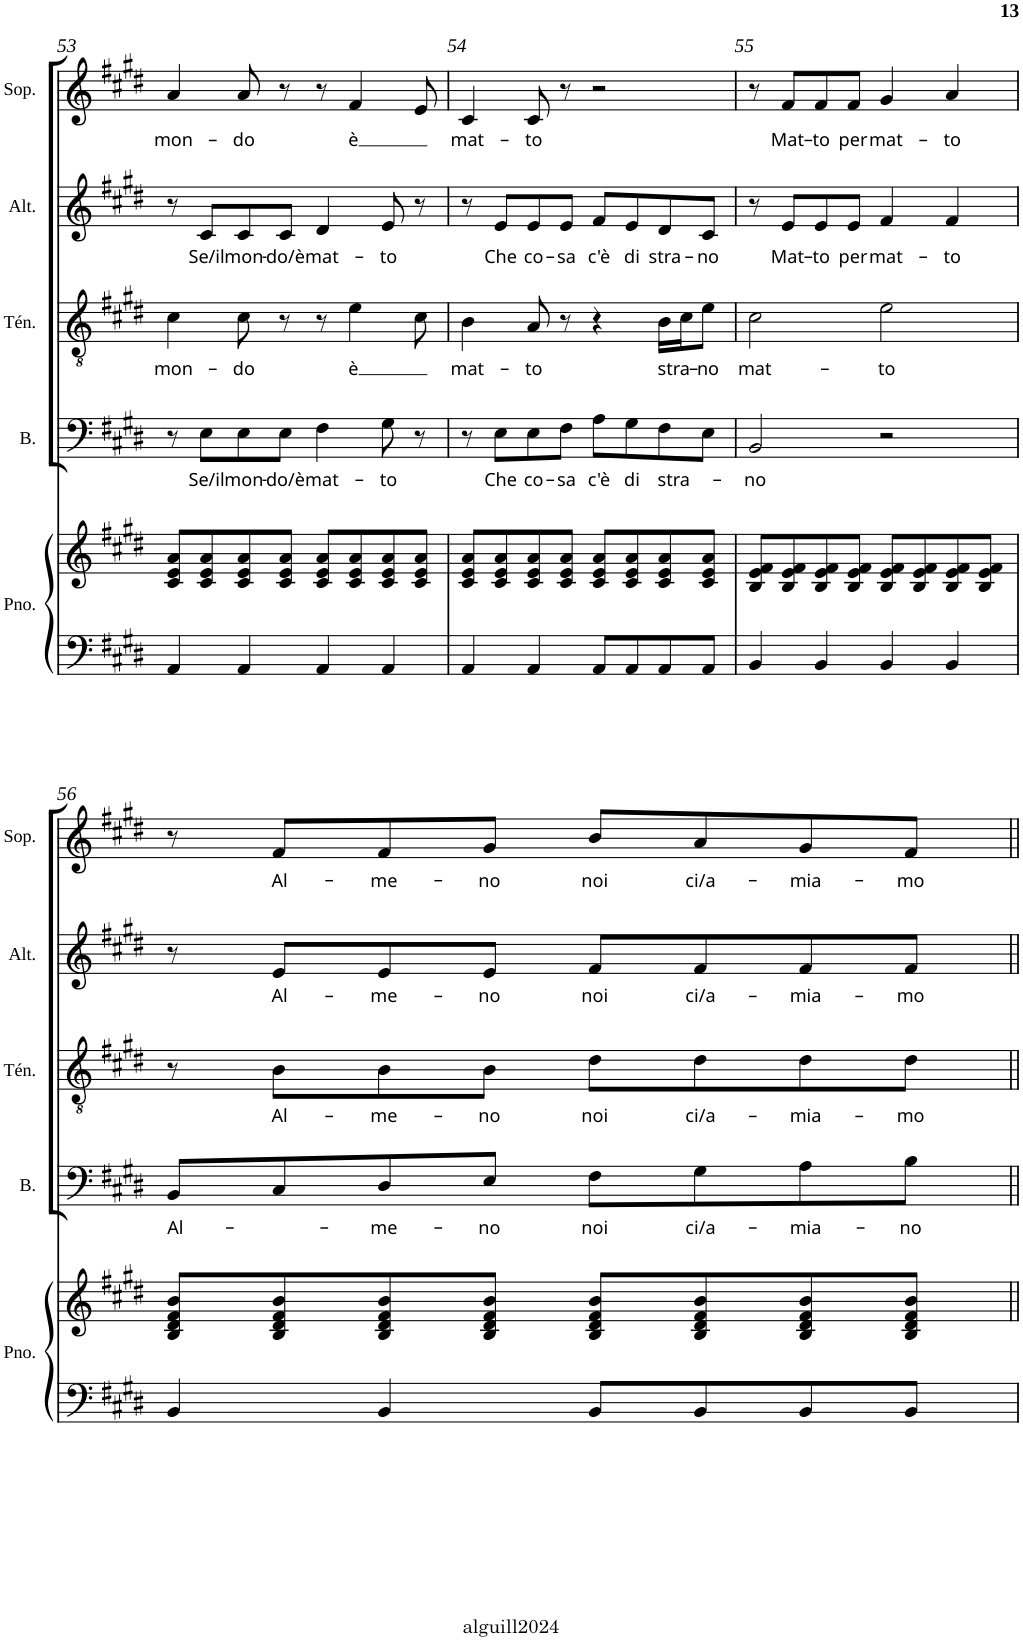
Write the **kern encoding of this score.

**kern	**kern	**kern	**text	**kern	**text	**kern	**text	**kern	**text
*part5	*part5	*part4	*part4	*part3	*part3	*part2	*part2	*part1	*part1
*staff6	*staff5	*staff4	*staff4	*staff3	*staff3	*staff2	*staff2	*staff1	*staff1
*I"Piano	*	*I"Basse	*	*I"Ténor	*	*I"Alto	*	*I"Soprano	*
*I'Pno.	*	*I'B.	*	*I'Tén.	*	*I'Alt.	*	*I'Sop.	*
!!LO:PB:g=z
*clefF4	*clefG2	*clefF4	*	*clefGv2	*	*clefG2	*	*clefG2	*
*k[f#c#g#d#]	*k[f#c#g#d#]	*k[f#c#g#d#]	*	*k[f#c#g#d#]	*	*k[f#c#g#d#]	*	*k[f#c#g#d#]	*
*E:	*E:	*E:	*	*E:	*	*E:	*	*E:	*
*M4/4	*M4/4	*M4/4	*	*M4/4	*	*M4/4	*	*M4/4	*
=53	=53	=53	=53	=53	=53	=53	=53	=53	=53
!	!	!	!	!	!LO:LY:b	!	!	!	!LO:LY:b
4AA/	8c#/ 8e/ 8a/L	8r	.	4c#\	mon-	8r	.	4a/	mon-
!	!	!	!LO:LY:b	!	!	!	!LO:LY:b	!	!
.	8c#/ 8e/ 8a/	8E\L	Se/il	.	.	8c#/L	Se/il	.	.
!	!	!	!LO:LY:b	!	!LO:LY:b	!	!LO:LY:b	!	!LO:LY:b
4AA/	8c#/ 8e/ 8a/	8E\	mon-	8c#\	-do	8c#/	mon-	8a/	-do
!	!	!	!LO:LY:b	!	!	!	!LO:LY:b	!	!
.	8c#/ 8e/ 8a/J	8E\J	-do/è	8r	.	8c#/J	-do/è	8r	.
!	!	!	!LO:LY:b	!	!	!	!LO:LY:b	!	!
4AA/	8c#/ 8e/ 8a/L	4F#\	mat-	8r	.	4d#/	mat-	8r	.
!	!	!	!	!	!LO:LY:b	!	!	!	!LO:LY:b
.	8c#/ 8e/ 8a/	.	.	4e\	è	.	.	4f#/	è
!	!	!	!LO:LY:b	!	!	!	!LO:LY:b	!	!
4AA/	8c#/ 8e/ 8a/	8G#\	-to	.	.	8e/	-to	.	.
.	8c#/ 8e/ 8a/J	8r	.	8c#\	.	8r	.	8e/	.
=54	=54	=54	=54	=54	=54	=54	=54	=54	=54
!	!	!	!	!	!LO:LY:b	!	!	!	!LO:LY:b
4AA/	8c#/ 8e/ 8a/L	8r	.	4B\	mat-	8r	.	4c#/	mat-
!	!	!	!LO:LY:b	!	!	!	!LO:LY:b	!	!
.	8c#/ 8e/ 8a/	8E\L	Che	.	.	8e/L	Che	.	.
!	!	!	!LO:LY:b	!	!LO:LY:b	!	!LO:LY:b	!	!LO:LY:b
4AA/	8c#/ 8e/ 8a/	8E\	co-	8A/	-to	8e/	co-	8c#/	-to
!	!	!	!LO:LY:b	!	!	!	!LO:LY:b	!	!
.	8c#/ 8e/ 8a/J	8F#\J	-sa	8r	.	8e/J	-sa	8r	.
!	!	!	!LO:LY:b	!	!	!	!LO:LY:b	!	!
8AA/L	8c#/ 8e/ 8a/L	8A\L	c'è	4r	.	8f#/L	c'è	2r	.
!	!	!	!LO:LY:b	!	!	!	!LO:LY:b	!	!
8AA/	8c#/ 8e/ 8a/	8G#\	di	.	.	8e/	di	.	.
!	!	!	!LO:LY:b	!	!LO:LY:b	!	!LO:LY:b	!	!
8AA/	8c#/ 8e/ 8a/	8F#\	stra-	16B\LL	stra-	8d#/	stra-	.	.
.	.	.	.	16c#\J	.	.	.	.	.
!	!	!	!	!	!LO:LY:b	!	!LO:LY:b	!	!
8AA/J	8c#/ 8e/ 8a/J	8E\J	.	8e\J	-no	8c#/J	-no	.	.
=55	=55	=55	=55	=55	=55	=55	=55	=55	=55
!	!	!	!LO:LY:b	!	!LO:LY:b	!	!	!	!
4BB/	8B/ 8e/ 8f#/L	2BB/	-no	2c#\	mat-	8r	.	8r	.
!	!	!	!	!	!	!	!LO:LY:b	!	!LO:LY:b
.	8B/ 8e/ 8f#/	.	.	.	.	8e/L	Mat-	8f#/L	Mat-
!	!	!	!	!	!	!	!LO:LY:b	!	!LO:LY:b
4BB/	8B/ 8e/ 8f#/	.	.	.	.	8e/	-to	8f#/	-to
!	!	!	!	!	!	!	!LO:LY:b	!	!LO:LY:b
.	8B/ 8e/ 8f#/J	.	.	.	.	8e/J	per	8f#/J	per
!	!	!	!	!	!LO:LY:b	!	!LO:LY:b	!	!LO:LY:b
4BB/	8B/ 8e/ 8f#/L	2r	.	2e\	-to	4f#/	mat-	4g#/	mat-
.	8B/ 8e/ 8f#/	.	.	.	.	.	.	.	.
!	!	!	!	!	!	!	!LO:LY:b	!	!LO:LY:b
4BB/	8B/ 8e/ 8f#/	.	.	.	.	4f#/	-to	4a/	-to
.	8B/ 8e/ 8f#/J	.	.	.	.	.	.	.	.
!!LO:LB:g=z
=56	=56	=56	=56	=56	=56	=56	=56	=56	=56
!	!	!	!LO:LY:b	!	!	!	!	!	!
4BB/	8B/ 8d#/ 8f#/ 8b/L	8BB/L	Al-	8r	.	8r	.	8r	.
!	!	!	!	!	!LO:LY:b	!	!LO:LY:b	!	!LO:LY:b
.	8B/ 8d#/ 8f#/ 8b/	8C#/	.	8B\L	Al-	8e/L	Al-	8f#/L	Al-
!	!	!	!LO:LY:b	!	!LO:LY:b	!	!LO:LY:b	!	!LO:LY:b
4BB/	8B/ 8d#/ 8f#/ 8b/	8D#/	-me-	8B\	-me-	8e/	-me-	8f#/	-me-
!	!	!	!LO:LY:b	!	!LO:LY:b	!	!LO:LY:b	!	!LO:LY:b
.	8B/ 8d#/ 8f#/ 8b/J	8E/J	-no	8B\J	-no	8e/J	-no	8g#/J	-no
!	!	!	!LO:LY:b	!	!LO:LY:b	!	!LO:LY:b	!	!LO:LY:b
8BB/L	8B/ 8d#/ 8f#/ 8b/L	8F#\L	noi	8d#\L	noi	8f#/L	noi	8b/L	noi
!	!	!	!LO:LY:b	!	!LO:LY:b	!	!LO:LY:b	!	!LO:LY:b
8BB/	8B/ 8d#/ 8f#/ 8b/	8G#\	ci/a-	8d#\	ci/a-	8f#/	ci/a-	8a/	ci/a-
!	!	!	!LO:LY:b	!	!LO:LY:b	!	!LO:LY:b	!	!LO:LY:b
8BB/	8B/ 8d#/ 8f#/ 8b/	8A\	-mia-	8d#\	-mia-	8f#/	-mia-	8g#/	-mia-
!	!	!	!LO:LY:b	!	!LO:LY:b	!	!LO:LY:b	!	!LO:LY:b
8BB/J	8B/ 8d#/ 8f#/ 8b/J	8B\J	-no	8d#\J	-mo	8f#/J	-mo	8f#/J	-mo
=||	=||	=||	=||	=||	=||	=||	=||	=||	=||
*-	*-	*-	*-	*-	*-	*-	*-	*-	*-
